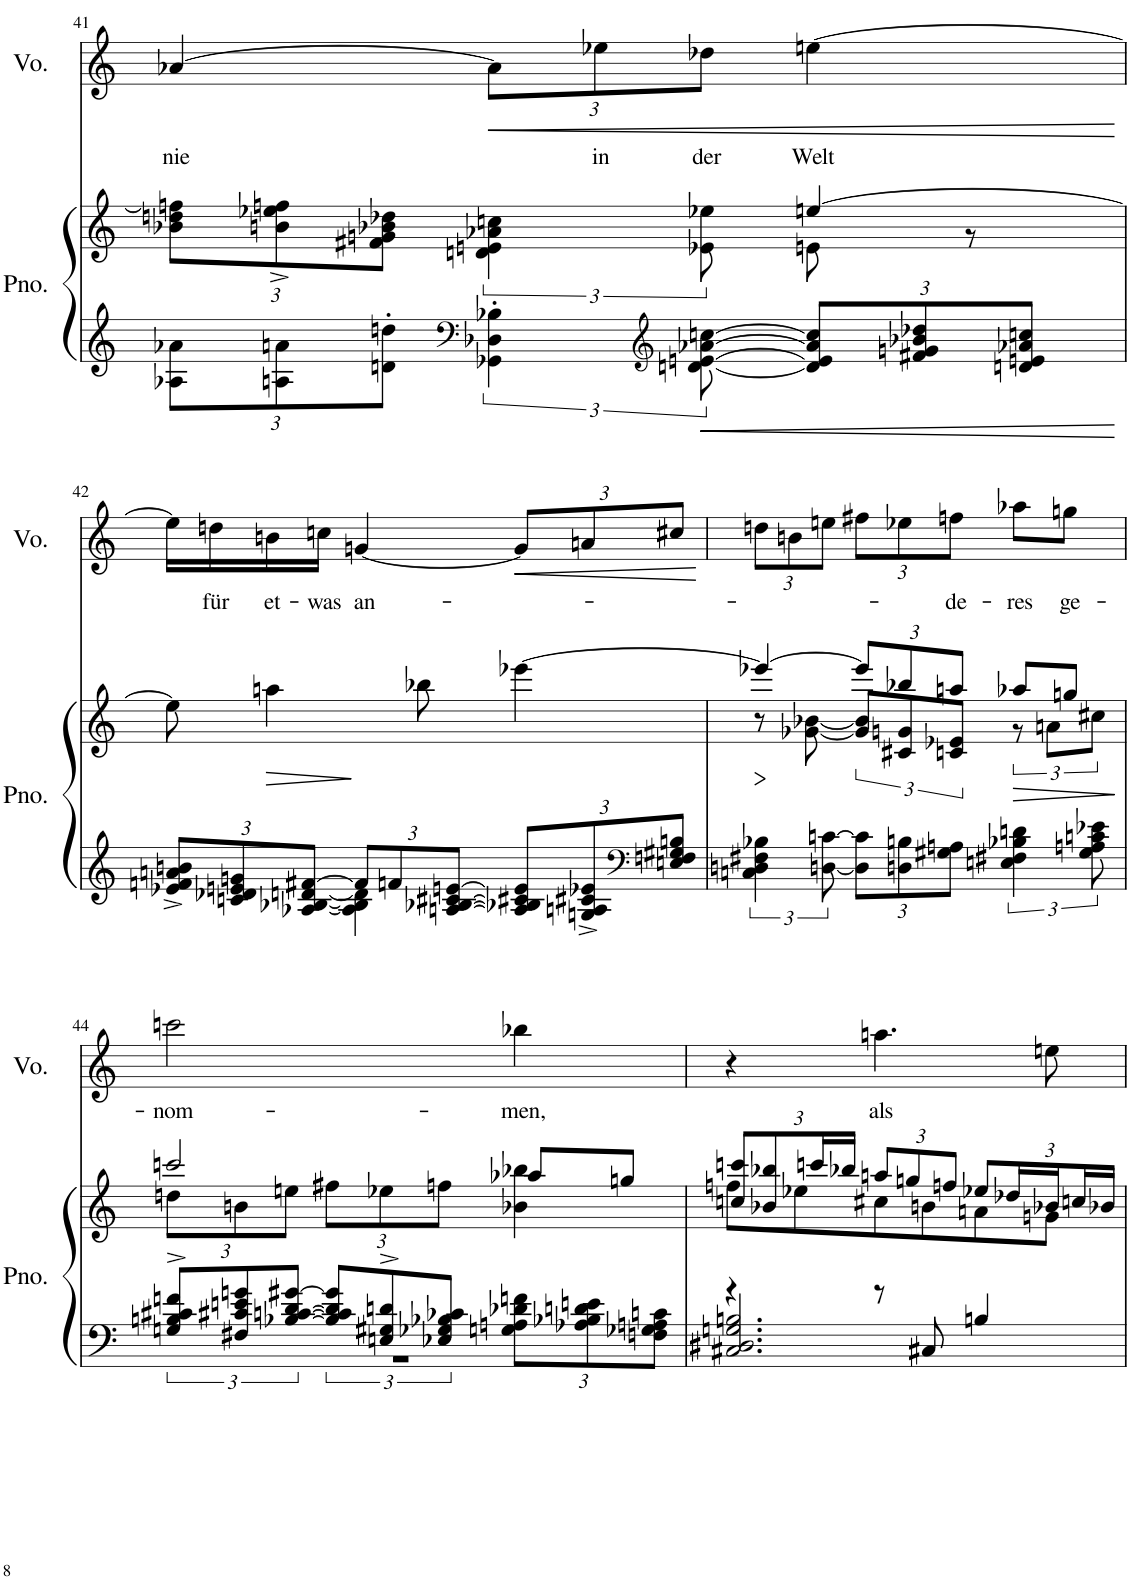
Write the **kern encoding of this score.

**kern	**kern	**dynam	**kern	**text	**dynam
*part2	*part2	*part2	*part1	*part1	*part1
*staff3	*staff2	*staff2/3	*staff1	*staff1	*staff1
*I"Piano	*	*	*I"Voz	*	*
*I'Pno.	*	*	*I'Vo.	*	*
!!LO:PB:g=z
*clefG2	*clefG2	*	*clefG2	*	*
*k[]	*k[]	*	*k[]	*	*
*M3/4	*M3/4	*	*M3/4	*	*
=41	=41	=41	=41	=41	=41
*	*^	*	*	*	*
*Xbrackettup	*	*Xbrackettup	*	*	*	*
!	!	!	!	!	!LO:LY:b	!
12A-X\ 12a-X\L	2ryy	12b-X\ 12ddn\ 12ffn\]L	.	[4a-X/	nie	.
12An\ 12an\	.	12bn\^ 12ee-X\^ 12ffn\^	.	.	.	.
12dn\' 12ddn\'J	.	12f#X\ 12gn\ 12b-X\ 12dd-X\J	.	.	.	.
*clefF4	*	*	*	*	*	*
*brackettup	*	*brackettup	*	*Xbrackettup	*	*
!	!	!	!	!	!	!LO:HP:b
6GG-X\' 6D-X\' 6B-X\'	.	6dn\ 6en\ 6a-X\ 6ccn\	.	12a-\L]	.	<
!	!	!	!	!	!LO:LY:b	!
.	.	.	.	12ee-X\	in	.
*clefG2	*	*	*	*	*	*
!	!	!	!LO:HP:b=2	!	!LO:LY:b	!
[12dn\ [12en\ [12a-X\ [12ccn\	.	12e-X\ 12ee-X\	<	12dd-X\J	der	.
*Xbrackettup	*	*	*	*	*	*
!	!	!	!	!	!LO:LY:b	!
12d/] 12e/] 12a-/] 12cc/]L	[4een/	8en\	.	[4een\	Welt	.
12f#X/ 12gn/ 12b-X/ 12dd-X/	.	.	.	.	.	.
.	.	8r	.	.	.	.
12dn/ 12en/ 12a-X/ 12ccn/J	.	.	.	.	.	.
*	*v	*v	*	*	*	*
.	.	.	.	.	[
!!LO:LB:g=z
=42	=42	=42	=42	=42	=42
*^	*	*	*	*	*
12e-X/^ 12fn/^ 12an/^ 12bn/^L	4ryy	8ee\]	.	16ee\LL]	.	.
!	!	!	!	!	!LO:LY:b	!
.	.	.	.	16ddn\	für	.
12cn/ 12d-X/ 12en/ 12gn/	.	.	.	.	.	.
!	!	!	!LO:HP:b	!	!LO:LY:b	!
.	.	4aan\	>	16bn\	et-	.
[12A-X/ [12B-X/ [12dn/ [12f#X/J	.	.	.	.	.	.
!	!	!	!	!	!LO:LY:b	!
.	.	.	.	16ccn\JJ	-was	.
!	!	!	!	!	!LO:LY:b	!
12f#/L]	4A-\] 4B-\] 4d\]	.	.	[4gn/	an-	.
12fn/	.	.	.	.	.	.
.	.	8bb-X\	.	.	.	.
[12An/ [12B-X/ [12C#X/ [12en/J	.	.	.	.	.	.
!	!	!	!	!	!	!LO:HP:b
12A/] 12B-X/] 12C#X/] 12e/]L	4ryy	[4eee-X\	.	12g/L]	.	<
12Gn/^ 12An/^ 12C#X/^ 12e-X/^	.	.	.	12an/	.	.
*clefF4	*	*	*	*	*	*
12En/ 12Fn/ 12G#X/ 12Bn/J	.	.	.	12c#X/J	.	.
*v	*v	*	*	*	*	*
.	.	] [	.	.	[
=43	=43	=43	=43	=43	=43
*brackettup	*	*	*	*	*
!	!	!LO:HP:b	!	!	!
*	*^	*	*	*	*
*	*	*^	*	*	*	*
6Cn\ 6Dn\ 6F#X\ 6B-X\	4eee-X/_	2ryy	8r	>	12ddn\L	.	.
.	.	.	.	.	12bn\	.	.
.	.	.	[8g-X\ [8b-X\	.	.	.	.
[12Dn\ [12cn\	.	.	.	.	12een\J	.	.
*Xbrackettup	*Xbrackettup	*	*brackettup	*	*	*	*
12D\] 12c\]L	12eee-/L]	.	12g-/] 12b-/]L	.	12ff#X\L	.	.
12Dn\ 12Bn\	12bb-X/	.	12C#X/ 12gn/	.	12ee-X\	.	.
!	!	!	!	!	!	!LO:LY:b	!
12G#X\ 12An\J	12aan/J	.	12cn/ 12e-X/J	.	12ffn\J	-de-	.
*brackettup	*	*	*	*	*	*	*
!	!	!	!	!	!	!LO:LY:b	!
6En\ 6F#X\ 6B-X\ 6dn\	8aa-X/L	12r	4ryy	.	8aa-X\L	-res	.
.	.	12an\L	.	.	.	.	.
!	!	!	!	!	!	!LO:LY:b	!
.	8ggn/J	.	.	.	8ggn\J	ge-	.
12G#\ 12An\ 12cn\ 12e-X\	.	12c#X\J	.	.	.	.	.
*	*v	*v	*v	*	*	*	*
.	.	]	.	.	.
!!LO:LB:g=z
=44	=44	=44	=44	=44	=44
*^	*^	*	*	*	*
*	*	*	*Xbrackettup	*	*	*	*
!	!	!	!	!	!	!LO:LY:b	!
12Gn/^ 12Bn/^ 12C#X/^ 12fn/^L	2.r	2cccn/	12ddn\L	.	2cccn\	-nom-	.
12F#X/ 12C#X/ 12en/ 12gn/	.	.	12bn\	.	.	.	.
[12B-X/ [12cn/ [12d/ [12g#X/J	.	.	12een\J	.	.	.	.
12B-/] 12c/] 12d/] 12g#/]L	.	.	12ff#X\L	.	.	.	.
12En/^ 12G#X/^ 12dn/^	.	.	12ee-X\	.	.	.	.
12E-X/ 12G-X/ 12B-X/ 12c-X/J	.	.	12ffn\J	.	.	.	.
*Xbrackettup	*	*	*	*	*	*	*
!	!	!	!	!	!	!LO:LY:b	!
12Gn\ 12An\ 12d-X\ 12fn\L	.	8aa-X/L	4b-X\ 4bb-X\	.	4bb-X\	-men,	.
12A-X\ 12B-X\ 12dn\ 12en\	.	.	.	.	.	.	.
.	.	8ggn/J	.	.	.	.	.
12Fn\ 12G-X\ 12An\ 12cn\J	.	.	.	.	.	.	.
=45	=45	=45	=45	=45	=45	=45	=45
4r	2.CC#X/ 2.D#X/ 2.Gn/ 2.Bn/	12ccn/ 12cccn/L	8ffn\L	.	4r	.	.
.	.	12b-X/ 12bb-X/	.	.	.	.	.
.	.	.	8ee-X\	.	.	.	.
.	.	24cccn/L	.	.	.	.	.
.	.	24bb-X/JJ	.	.	.	.	.
!	!	!	!	!	!	!LO:LY:b	!
8r	.	12aan/L	8c#X\	.	4.aan\	als	.
.	.	12ggn/	.	.	.	.	.
8CC#X/	.	.	8bn\	.	.	.	.
.	.	12ffn/J	.	.	.	.	.
4Bn/	.	12ee-X/L	8an\	.	.	.	.
.	.	24dd-X/L	.	.	.	.	.
.	.	24b-X/J	8gn\J	.	8een\	.	.
.	.	24ccn/L	.	.	.	.	.
.	.	24b-X/JJ	.	.	.	.	.
*v	*v	*	*	*	*	*	*
*	*v	*v	*	*	*	*
=	=	=	=	=	=
*-	*-	*-	*-	*-	*-
